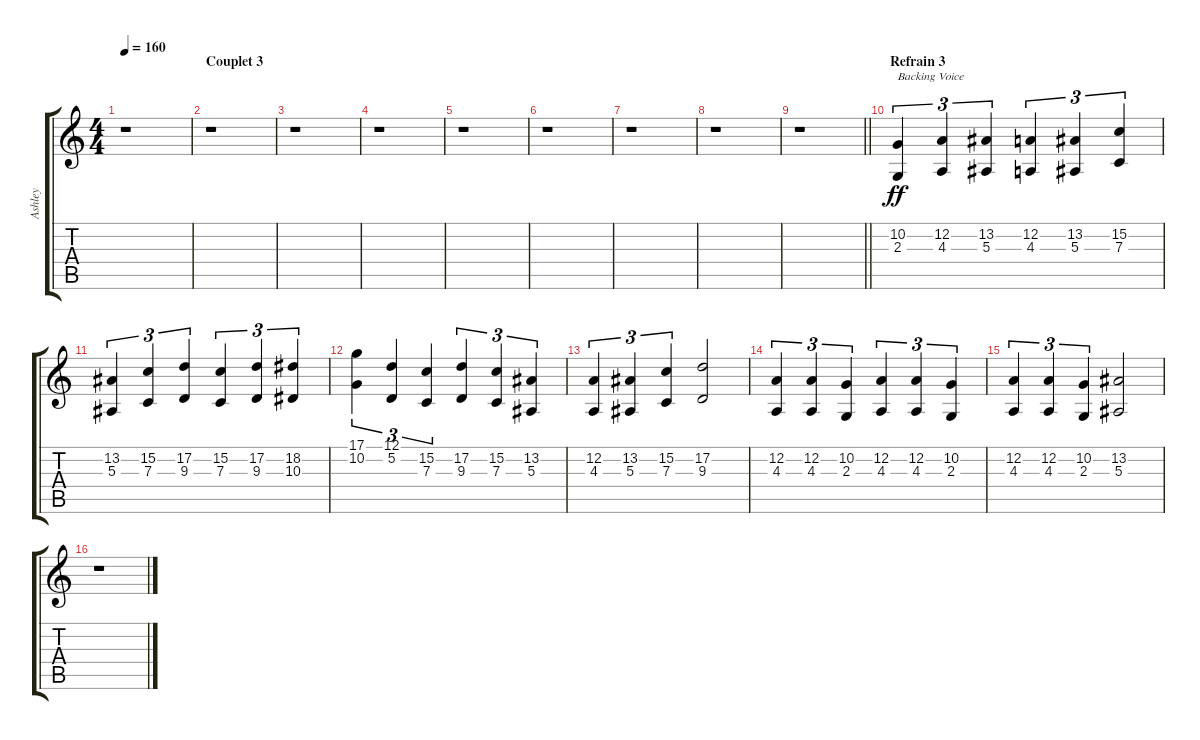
\track ("Ashley" "Ashley") {instrument choiraahs}
\staff {score tabs}
\tuning (D4 A3 F3 C3 G2 D2) {hide}
\ts (4 4)
\tempo 160
\clef g2
\ks c
r.1{dy ff} |
\section ("" "Couplet 3")
r.1 |
r.1 |
r.1 |
r.1 |
r.1 |
r.1 |
r.1 |
\barLineRight lightlight
r.1 |
\section ("" "Refrain 3")
(10.2 2.3).4{tu (3 2) txt "Backing Voice"} (12.2 4.3).4{tu (3 2)} (13.2 5.3).4{tu (3 2)} (12.2 4.3).4{tu (3 2)} (13.2 5.3).4{tu (3 2)} (15.2 7.3).4{tu (3 2)} |
(13.2 5.3).4{tu (3 2)} (15.2 7.3).4{tu (3 2)} (17.2 9.3).4{tu (3 2)} (15.2 7.3).4{tu (3 2)} (17.2 9.3).4{tu (3 2)} (18.2 10.3).4{tu (3 2)} |
(17.1 10.2).4{tu (3 2)} (12.1 5.2).4{tu (3 2)} (15.2 7.3).4{tu (3 2)} (17.2 9.3).4{tu (3 2)} (15.2 7.3).4{tu (3 2)} (13.2 5.3).4{tu (3 2)} |
(12.2 4.3).4{tu (3 2)} (13.2 5.3).4{tu (3 2)} (15.2 7.3).4{tu (3 2)} (17.2 9.3).2 |
(12.2 4.3).4{tu (3 2)} (12.2 4.3).4{tu (3 2)} (10.2 2.3).4{tu (3 2)} (12.2 4.3).4{tu (3 2)} (12.2 4.3).4{tu (3 2)} (10.2 2.3).4{tu (3 2)} |
(12.2 4.3).4{tu (3 2)} (12.2 4.3).4{tu (3 2)} (10.2 2.3).4{tu (3 2)} (13.2 5.3).2 |
r.1
